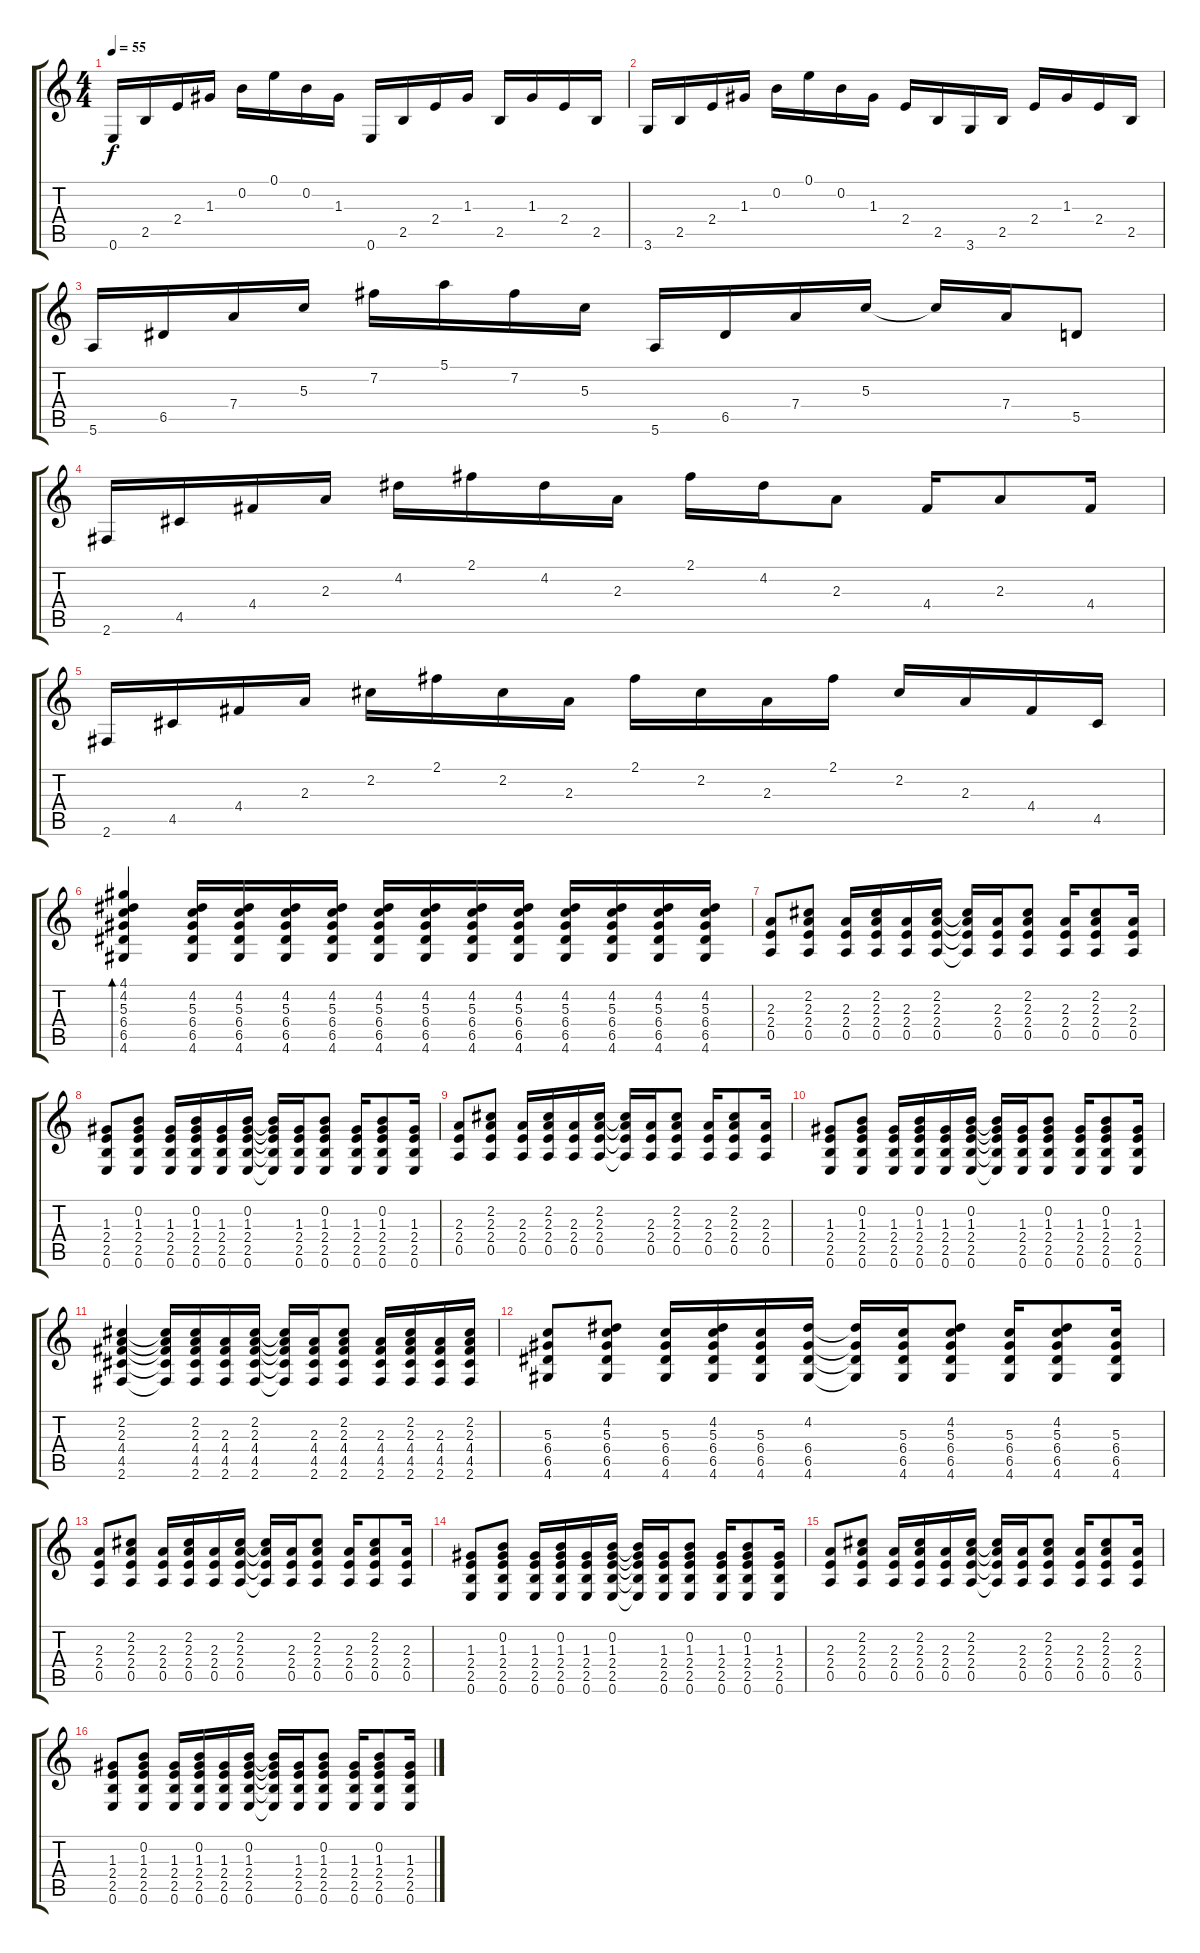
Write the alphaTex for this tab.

\track "" {instrument acousticguitarnylon}
\staff {score tabs}
\tuning (E4 B3 G3 D3 A2 E2) {hide}
\ts (4 4)
\tempo 55
\clef g2
\ks c
0.6.16{dy f} 2.5.16 2.4.16 1.3.16 0.2.16 0.1.16 0.2.16 1.3.16 0.6.16 2.5.16 2.4.16 1.3.16 2.5.16 1.3.16 2.4.16 2.5.16 |
3.6.16 2.5.16 2.4.16 1.3.16 0.2.16 0.1.16 0.2.16 1.3.16 2.4.16 2.5.16 3.6.16 2.5.16 2.4.16 1.3.16 2.4.16 2.5.16 |
5.6.16 6.5.16 7.4.16 5.3.16 7.2.16 5.1.16 7.2.16 5.3.16 5.6.16 6.5.16 7.4.16 5.3.16 5.3{t}.16 7.4.16 5.5.8 |
2.6.16 4.5.16 4.4.16 2.3.16 4.2.16 2.1.16 4.2.16 2.3.16 2.1.16 4.2.16 2.3.8 4.4.16 2.3.8 4.4.16 |
2.6.16 4.5.16 4.4.16 2.3.16 2.2.16 2.1.16 2.2.16 2.3.16 2.1.16 2.2.16 2.3.16 2.1.16 2.2.16 2.3.16 4.4.16 4.5.16 |
(4.1 4.2 5.3 6.4 6.5 4.6).4{bd 240} (4.2 5.3 6.4 6.5 4.6).16 (4.2 5.3 6.4 6.5 4.6).16 (4.2 5.3 6.4 6.5 4.6).16 (4.2 5.3 6.4 6.5 4.6).16 (4.2 5.3 6.4 6.5 4.6).16 (4.2 5.3 6.4 6.5 4.6).16 (4.2 5.3 6.4 6.5 4.6).16 (4.2 5.3 6.4 6.5 4.6).16 (4.2 5.3 6.4 6.5 4.6).16 (4.2 5.3 6.4 6.5 4.6).16 (4.2 5.3 6.4 6.5 4.6).16 (4.2 5.3 6.4 6.5 4.6).16 |
(2.3 2.4 0.5).8 (2.2 2.3 2.4 0.5).8 (2.3 2.4 0.5).16 (2.2 2.3 2.4 0.5).16 (2.3 2.4 0.5).16 (2.2 2.3 2.4 0.5).16 (2.2{t} 2.3{t} 2.4{t} 0.5{t}).16 (2.3 2.4 0.5).16 (2.2 2.3 2.4 0.5).8 (2.3 2.4 0.5).16 (2.2 2.3 2.4 0.5).8 (2.3 2.4 0.5).16 |
(1.3 2.4 2.5 0.6).8 (0.2 1.3 2.4 2.5 0.6).8 (1.3 2.4 2.5 0.6).16 (0.2 1.3 2.4 2.5 0.6).16 (1.3 2.4 2.5 0.6).16 (0.2 1.3 2.4 2.5 0.6).16 (0.2{t} 1.3{t} 2.4{t} 2.5{t} 0.6{t}).16 (1.3 2.4 2.5 0.6).16 (0.2 1.3 2.4 2.5 0.6).8 (1.3 2.4 2.5 0.6).16 (0.2 1.3 2.4 2.5 0.6).8 (1.3 2.4 2.5 0.6).16 |
(2.3 2.4 0.5).8 (2.2 2.3 2.4 0.5).8 (2.3 2.4 0.5).16 (2.2 2.3 2.4 0.5).16 (2.3 2.4 0.5).16 (2.2 2.3 2.4 0.5).16 (2.2{t} 2.3{t} 2.4{t} 0.5{t}).16 (2.3 2.4 0.5).16 (2.2 2.3 2.4 0.5).8 (2.3 2.4 0.5).16 (2.2 2.3 2.4 0.5).8 (2.3 2.4 0.5).16 |
(1.3 2.4 2.5 0.6).8 (0.2 1.3 2.4 2.5 0.6).8 (1.3 2.4 2.5 0.6).16 (0.2 1.3 2.4 2.5 0.6).16 (1.3 2.4 2.5 0.6).16 (0.2 1.3 2.4 2.5 0.6).16 (0.2{t} 1.3{t} 2.4{t} 2.5{t} 0.6{t}).16 (1.3 2.4 2.5 0.6).16 (0.2 1.3 2.4 2.5 0.6).8 (1.3 2.4 2.5 0.6).16 (0.2 1.3 2.4 2.5 0.6).8 (1.3 2.4 2.5 0.6).16 |
(2.2 2.3 4.4 4.5 2.6).4 (2.2{t} 2.3{t} 4.4{t} 4.5{t} 2.6{t}).16 (2.2 2.3 4.4 4.5 2.6).16 (2.3 4.4 4.5 2.6).16 (2.2 2.3 4.4 4.5 2.6).16 (2.2{t} 2.3{t} 4.4{t} 4.5{t} 2.6{t}).16 (2.3 4.4 4.5 2.6).16 (2.2 2.3 4.4 4.5 2.6).8 (2.3 4.4 4.5 2.6).16 (2.2 2.3 4.4 4.5 2.6).16 (2.3 4.4 4.5 2.6).16 (2.2 2.3 4.4 4.5 2.6).16 |
(5.3 6.4 6.5 4.6).8 (4.2 5.3 6.4 6.5 4.6).8 (5.3 6.4 6.5 4.6).16 (4.2 5.3 6.4 6.5 4.6).16 (5.3 6.4 6.5 4.6).16 (4.2 6.4 6.5 4.6).16 (4.2{t} 6.4{t} 6.5{t} 4.6{t}).16 (5.3 6.4 6.5 4.6).16 (4.2 5.3 6.4 6.5 4.6).8 (5.3 6.4 6.5 4.6).16 (4.2 5.3 6.4 6.5 4.6).8 (5.3 6.4 6.5 4.6).16 |
(2.3 2.4 0.5).8 (2.2 2.3 2.4 0.5).8 (2.3 2.4 0.5).16 (2.2 2.3 2.4 0.5).16 (2.3 2.4 0.5).16 (2.2 2.3 2.4 0.5).16 (2.2{t} 2.3{t} 2.4{t} 0.5{t}).16 (2.3 2.4 0.5).16 (2.2 2.3 2.4 0.5).8 (2.3 2.4 0.5).16 (2.2 2.3 2.4 0.5).8 (2.3 2.4 0.5).16 |
(1.3 2.4 2.5 0.6).8 (0.2 1.3 2.4 2.5 0.6).8 (1.3 2.4 2.5 0.6).16 (0.2 1.3 2.4 2.5 0.6).16 (1.3 2.4 2.5 0.6).16 (0.2 1.3 2.4 2.5 0.6).16 (0.2{t} 1.3{t} 2.4{t} 2.5{t} 0.6{t}).16 (1.3 2.4 2.5 0.6).16 (0.2 1.3 2.4 2.5 0.6).8 (1.3 2.4 2.5 0.6).16 (0.2 1.3 2.4 2.5 0.6).8 (1.3 2.4 2.5 0.6).16 |
(2.3 2.4 0.5).8 (2.2 2.3 2.4 0.5).8 (2.3 2.4 0.5).16 (2.2 2.3 2.4 0.5).16 (2.3 2.4 0.5).16 (2.2 2.3 2.4 0.5).16 (2.2{t} 2.3{t} 2.4{t} 0.5{t}).16 (2.3 2.4 0.5).16 (2.2 2.3 2.4 0.5).8 (2.3 2.4 0.5).16 (2.2 2.3 2.4 0.5).8 (2.3 2.4 0.5).16 |
(1.3 2.4 2.5 0.6).8 (0.2 1.3 2.4 2.5 0.6).8 (1.3 2.4 2.5 0.6).16 (0.2 1.3 2.4 2.5 0.6).16 (1.3 2.4 2.5 0.6).16 (0.2 1.3 2.4 2.5 0.6).16 (0.2{t} 1.3{t} 2.4{t} 2.5{t} 0.6{t}).16 (1.3 2.4 2.5 0.6).16 (0.2 1.3 2.4 2.5 0.6).8 (1.3 2.4 2.5 0.6).16 (0.2 1.3 2.4 2.5 0.6).8 (1.3 2.4 2.5 0.6).16
